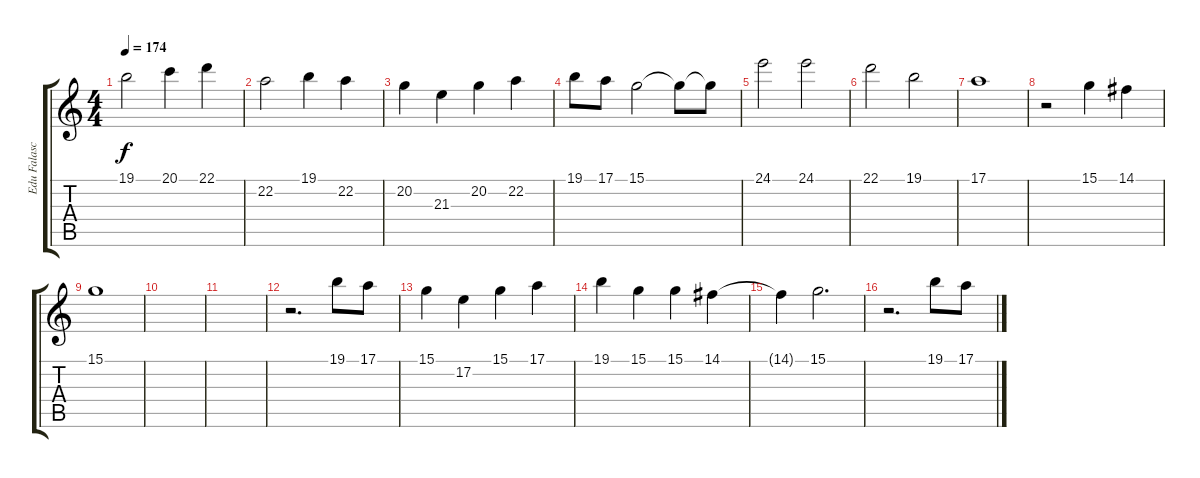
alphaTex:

\track ("Edu Falaschi" "Edu Falasc") {instrument pad4choir}
\staff {score tabs}
\tuning (E4 B3 G3 D3 A2 E2) {hide}
\ts (4 4)
\tempo 174
\clef g2
\ks c
19.1.2{dy f} 20.1.4 22.1.4 |
22.2.2 19.1.4 22.2.4 |
20.2.4 21.3.4 20.2.4 22.2.4 |
19.1.8 17.1.8 15.1.2 15.1{t}.8 15.1{t}.8 |
24.1.2 24.1.2 |
22.1.2 19.1.2 |
17.1.1 |
r.2 15.1.4 14.1.4 |
15.1.1 |
|
|
r.2{d} 19.1.8 17.1.8 |
15.1.4 17.2.4 15.1.4 17.1.4 |
19.1.4 15.1.4 15.1.4 14.1.4 |
14.1{t}.4 15.1.2{d} |
r.2{d} 19.1.8 17.1.8
